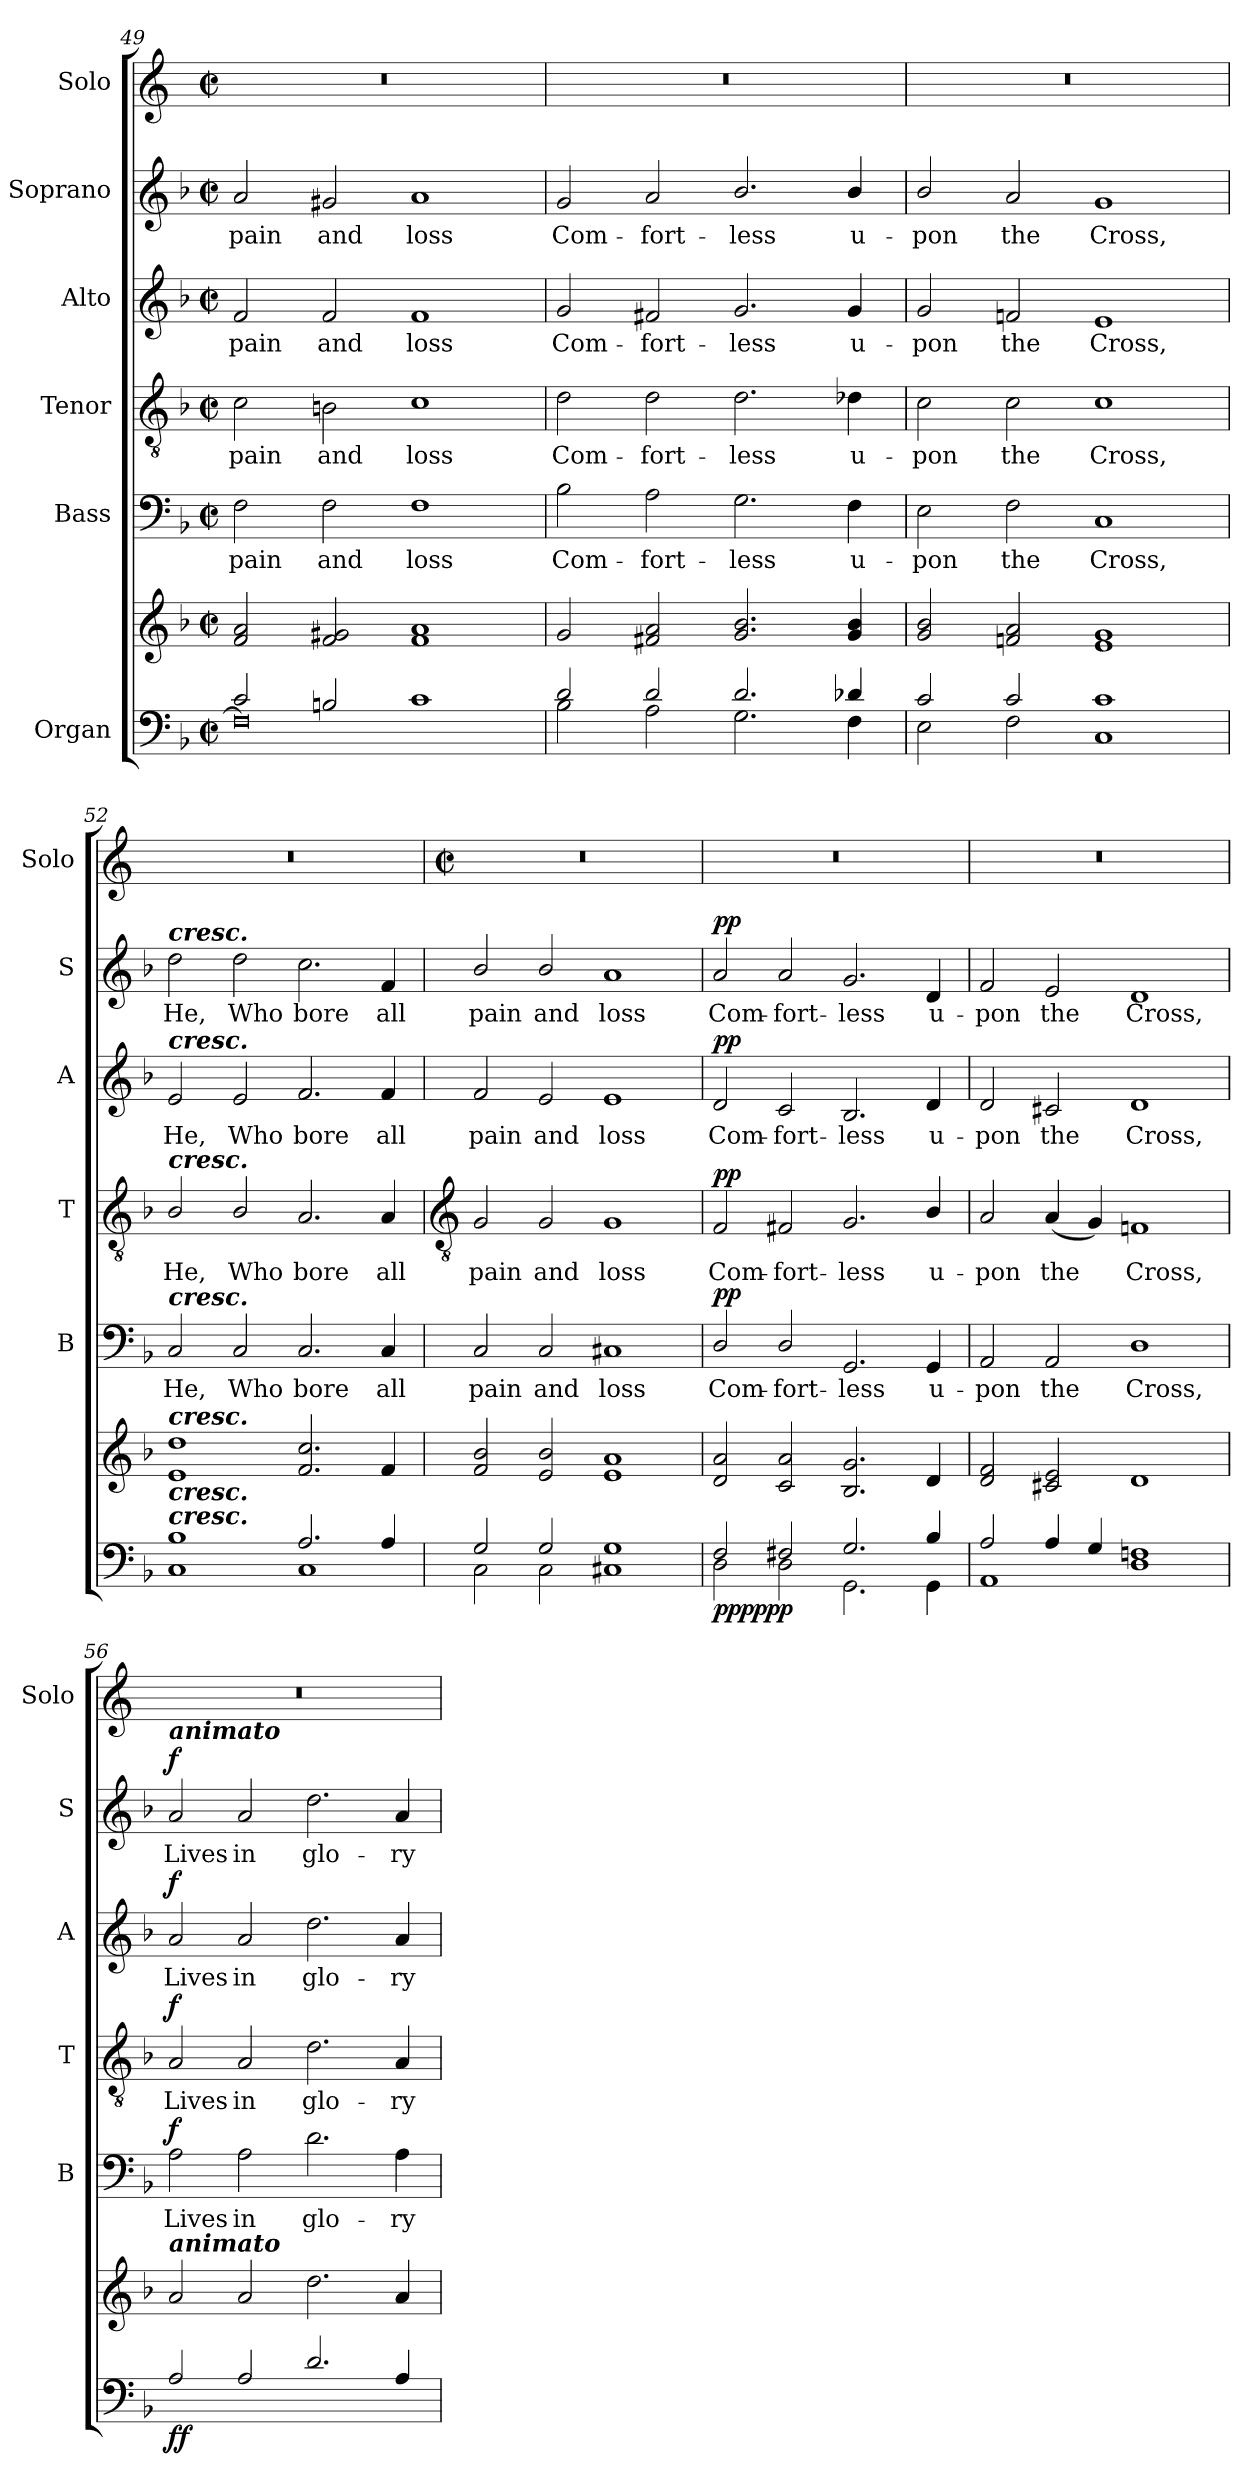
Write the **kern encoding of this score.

**kern	**kern	**dynam	**kern	**text	**dynam	**kern	**text	**dynam	**kern	**text	**dynam	**kern	**text	**dynam	**kern
*part6	*part6	*part6	*part5	*part5	*part5	*part4	*part4	*part4	*part3	*part3	*part3	*part2	*part2	*part2	*part1
*staff7	*staff6	*staff6/7	*staff5	*staff5	*staff5	*staff4	*staff4	*staff4	*staff3	*staff3	*staff3	*staff2	*staff2	*staff2	*staff1
*I"Organ	*	*	*I"Bass	*	*	*I"Tenor	*	*	*I"Alto	*	*	*I"Soprano	*	*	*I"Solo
*	*	*	*I'B	*	*	*I'T	*	*	*I'A	*	*	*I'S	*	*	*I'Solo
*clefF4	*clefG2	*	*clefF4	*	*	*clefGv2	*	*	*clefG2	*	*	*clefG2	*	*	*clefG2
*k[b-]	*k[b-]	*	*k[b-]	*	*	*k[b-]	*	*	*k[b-]	*	*	*k[b-]	*	*	*k[]
*F:	*F:	*	*F:	*	*	*F:	*	*	*F:	*	*	*F:	*	*	*C:
*M4/2	*M4/2	*	*M4/2	*	*	*M4/2	*	*	*M4/2	*	*	*M4/2	*	*	*M4/2
*met(c|)	*met(c|)	*	*met(c|)	*	*	*met(c|)	*	*	*met(c|)	*	*	*met(c|)	*	*	*met(c|)
=49	=49	=49	=49	=49	=49	=49	=49	=49	=49	=49	=49	=49	=49	=49	=49
*^	*	*	*	*	*	*	*	*	*	*	*	*	*	*	*
!	!	!	!	!	!LO:LY:b	!	!	!LO:LY:b	!	!	!LO:LY:b	!	!	!LO:LY:b	!	!
2c/	0F\]	2f 2a	.	2F	pain	.	2c	pain	.	2f	pain	.	2a	pain	.	0r
!	!	!	!	!	!LO:LY:b	!	!	!LO:LY:b	!	!	!LO:LY:b	!	!	!LO:LY:b	!	!
2Bn/	.	2f 2g#X	.	2F	and	.	2Bn	and	.	2f	and	.	2g#X	and	.	.
!	!	!	!	!	!LO:LY:b	!	!	!LO:LY:b	!	!	!LO:LY:b	!	!	!LO:LY:b	!	!
1c/	.	1f 1a	.	1F	loss	.	1c	loss	.	1f	loss	.	1a	loss	.	.
=50	=50	=50	=50	=50	=50	=50	=50	=50	=50	=50	=50	=50	=50	=50	=50	=50
!	!	!	!	!	!LO:LY:b	!	!	!LO:LY:b	!	!	!LO:LY:b	!	!	!LO:LY:b	!	!
2d/	2B-\	2g	.	2B-	Com-	.	2d	Com-	.	2g	Com-	.	2g	Com-	.	0r
!	!	!	!	!	!LO:LY:b	!	!	!LO:LY:b	!	!	!LO:LY:b	!	!	!LO:LY:b	!	!
2d/	2A\	2f#X 2a	.	2A	-fort-	.	2d	-fort-	.	2f#X	-fort-	.	2a	-fort-	.	.
!	!	!	!	!	!LO:LY:b	!	!	!LO:LY:b	!	!	!LO:LY:b	!	!	!LO:LY:b	!	!
2.d/	2.G\	2.g/ 2.b-/	.	2.G\	-less	.	2.d\	-less	.	2.g/	-less	.	2.b-/	-less	.	.
!	!	!	!	!	!LO:LY:b	!	!	!LO:LY:b	!	!	!LO:LY:b	!	!	!LO:LY:b	!	!
4d-X/	4F\	4g/ 4b-/	.	4F\	u-	.	4d-X\	u-	.	4g/	u-	.	4b-/	u-	.	.
=51	=51	=51	=51	=51	=51	=51	=51	=51	=51	=51	=51	=51	=51	=51	=51	=51
!	!	!	!	!	!LO:LY:b	!	!	!LO:LY:b	!	!	!LO:LY:b	!	!	!LO:LY:b	!	!
2c/	2E\	2g/ 2b-/	.	2E\	-pon	.	2c\	-pon	.	2g/	-pon	.	2b-/	-pon	.	0r
!	!	!	!	!	!LO:LY:b	!	!	!LO:LY:b	!	!	!LO:LY:b	!	!	!LO:LY:b	!	!
2c/	2F\	2fn 2a	.	2F	the	.	2c	the	.	2fn	the	.	2a	the	.	.
!	!	!	!	!	!LO:LY:b	!	!	!LO:LY:b	!	!	!LO:LY:b	!	!	!LO:LY:b	!	!
1c/	1C\	1e 1g	.	1C	Cross,	.	1c	Cross,	.	1e	Cross,	.	1g	Cross,	.	.
=52	=52	=52	=52	=52	=52	=52	=52	=52	=52	=52	=52	=52	=52	=52	=52	=52
!	!	!	!	!	!	!	!	!	!	!	!	!	!LO:TX:a:Bi:t=cresc.	!	!	!
!	!	!	!	!	!	!	!	!	!	!LO:TX:a:Bi:t=cresc.	!	!	!	!	!	!
!	!	!	!	!	!	!	!LO:TX:a:Bi:t=cresc.	!	!	!	!	!	!	!	!	!
!	!	!	!	!LO:TX:a:Bi:t=cresc.	!	!	!	!	!	!	!	!	!	!	!	!
!	!	!LO:TX:a:Bi:t=cresc.	!	!	!	!	!	!	!	!	!	!	!	!	!	!
!LO:TX:a:Bi:t=cresc.	!	!	!	!	!	!	!	!	!	!	!	!	!	!	!	!
!LO:TX:a:Bi:t=cresc.	!	!	!	!	!	!	!	!	!	!	!	!	!	!	!	!
!	!	!	!	!	!LO:LY:b	!	!	!LO:LY:b	!	!	!LO:LY:b	!	!	!LO:LY:b	!	!
1B-/	1C\	1e 1dd	.	2C	He,	.	2B-/	He,	.	2e	He,	.	2dd	He,	.	0r
!	!	!	!	!	!LO:LY:b	!	!	!LO:LY:b	!	!	!LO:LY:b	!	!	!LO:LY:b	!	!
.	.	.	.	2C	Who	.	2B-/	Who	.	2e	Who	.	2dd	Who	.	.
!	!	!	!	!	!LO:LY:b	!	!	!LO:LY:b	!	!	!LO:LY:b	!	!	!LO:LY:b	!	!
2.A/	1C\	2.f 2.cc	.	2.C	bore	.	2.A	bore	.	2.f	bore	.	2.cc	bore	.	.
!	!	!	!	!	!LO:LY:b	!	!	!LO:LY:b	!	!	!LO:LY:b	!	!	!LO:LY:b	!	!
4A/	.	4f	.	4C	all	.	4A	all	.	4f	all	.	4f	all	.	.
!!LO:LB:g=z
=53	=53	=53	=53	=53	=53	=53	=53	=53	=53	=53	=53	=53	=53	=53	=53	=53
*	*	*	*	*	*	*	*clefGv2	*	*	*	*	*	*	*	*	*
*	*	*	*	*	*	*	*	*	*	*	*	*	*	*	*	*M4/2
*	*	*	*	*	*	*	*	*	*	*	*	*	*	*	*	*met(c|)
!	!	!	!	!	!LO:LY:b	!	!	!LO:LY:b	!	!	!LO:LY:b	!	!	!LO:LY:b	!	!
2G/	2C\	2f/ 2b-/	.	2C/	pain	.	2G/	pain	.	2f/	pain	.	2b-/	pain	.	0r
!	!	!	!	!	!LO:LY:b	!	!	!LO:LY:b	!	!	!LO:LY:b	!	!	!LO:LY:b	!	!
2G/	2C\	2e/ 2b-/	.	2C/	and	.	2G/	and	.	2e/	and	.	2b-/	and	.	.
!	!	!	!	!	!LO:LY:b	!	!	!LO:LY:b	!	!	!LO:LY:b	!	!	!LO:LY:b	!	!
1G/	1C#X\	1e 1a	.	1C#X	loss	.	1G	loss	.	1e	loss	.	1a	loss	.	.
=54	=54	=54	=54	=54	=54	=54	=54	=54	=54	=54	=54	=54	=54	=54	=54	=54
!	!	!	!LO:DY:b=2	!	!LO:LY:b	!	!	!LO:LY:b	!	!	!LO:LY:b	!	!	!LO:LY:b	!	!
!	!	!	!LO:DY:n=1:b=2	!	!	!	!	!	!	!	!	!	!	!	!	!
!	!	!	!LO:DY:n=2:b	!	!	!LO:DY:b	!	!	!LO:DY:b	!	!	!LO:DY:b	!	!	!LO:DY:b	!
2F/	2D\	2d 2a	pp pp pp	2D/	Com-	pp	2F	Com-	pp	2d	Com-	pp	2a	Com-	pp	0r
!	!	!	!	!	!LO:LY:b	!	!	!LO:LY:b	!	!	!LO:LY:b	!	!	!LO:LY:b	!	!
2F#X/	2D\	2c 2a	.	2D/	-fort-	.	2F#X	-fort-	.	2c	-fort-	.	2a	-fort-	.	.
!	!	!	!	!	!LO:LY:b	!	!	!LO:LY:b	!	!	!LO:LY:b	!	!	!LO:LY:b	!	!
2.G/	2.GG\	2.B- 2.g	.	2.GG	-less	.	2.G	-less	.	2.B-	-less	.	2.g	-less	.	.
!	!	!	!	!	!LO:LY:b	!	!	!LO:LY:b	!	!	!LO:LY:b	!	!	!LO:LY:b	!	!
4B-/	4GG\	4d	.	4GG	u-	.	4B-/	u-	.	4d	u-	.	4d	u-	.	.
=55	=55	=55	=55	=55	=55	=55	=55	=55	=55	=55	=55	=55	=55	=55	=55	=55
!	!	!	!	!	!LO:LY:b	!	!	!LO:LY:b	!	!	!LO:LY:b	!	!	!LO:LY:b	!	!
2A/	1AA\	2d 2f	.	2AA	-pon	.	2A	-pon	.	2d	-pon	.	2f	-pon	.	0r
!	!	!	!	!	!LO:LY:b	!	!	!LO:LY:b	!	!	!LO:LY:b	!	!	!LO:LY:b	!	!
4A/	.	2c#X 2e	.	2AA	the	.	(<4A	the	.	2c#X	the	.	2e	the	.	.
4G/	.	.	.	.	.	.	4G)	.	.	.	.	.	.	.	.	.
!	!	!	!	!	!LO:LY:b	!	!	!LO:LY:b	!	!	!LO:LY:b	!	!	!LO:LY:b	!	!
1Fn/	1D\	1d	.	1D	Cross,	.	1Fn	Cross,	.	1d	Cross,	.	1d	Cross,	.	.
=56	=56	=56	=56	=56	=56	=56	=56	=56	=56	=56	=56	=56	=56	=56	=56	=56
!	!	!	!	!	!	!	!	!	!	!	!	!	!LO:TX:a:Bi:t=animato	!	!	!
!	!	!LO:TX:a:Bi:t=animato	!	!	!	!	!	!	!	!	!	!	!	!	!	!
!	!	!	!LO:DY:b=2	!	!LO:LY:b	!	!	!LO:LY:b	!	!	!LO:LY:b	!	!	!LO:LY:b	!	!
!	!	!	!LO:DY:n=1:b	!	!	!LO:DY:b	!	!	!LO:DY:b	!	!	!LO:DY:b	!	!	!LO:DY:b	!
2A/	0ryy	2a	f f	2A	Lives	f	2A	Lives	f	2a	Lives	f	2a	Lives	f	0r
!	!	!	!	!	!LO:LY:b	!	!	!LO:LY:b	!	!	!LO:LY:b	!	!	!LO:LY:b	!	!
2A/	.	2a	.	2A	in	.	2A	in	.	2a	in	.	2a	in	.	.
!	!	!	!	!	!LO:LY:b	!	!	!LO:LY:b	!	!	!LO:LY:b	!	!	!LO:LY:b	!	!
2.d/	.	2.dd	.	2.d	glo-	.	2.d	glo-	.	2.dd	glo-	.	2.dd	glo-	.	.
!	!	!	!	!	!LO:LY:b	!	!	!LO:LY:b	!	!	!LO:LY:b	!	!	!LO:LY:b	!	!
4A/	.	4a	.	4A	-ry	.	4A	-ry	.	4a	-ry	.	4a	-ry	.	.
*v	*v	*	*	*	*	*	*	*	*	*	*	*	*	*	*	*
=	=	=	=	=	=	=	=	=	=	=	=	=	=	=	=
*-	*-	*-	*-	*-	*-	*-	*-	*-	*-	*-	*-	*-	*-	*-	*-
